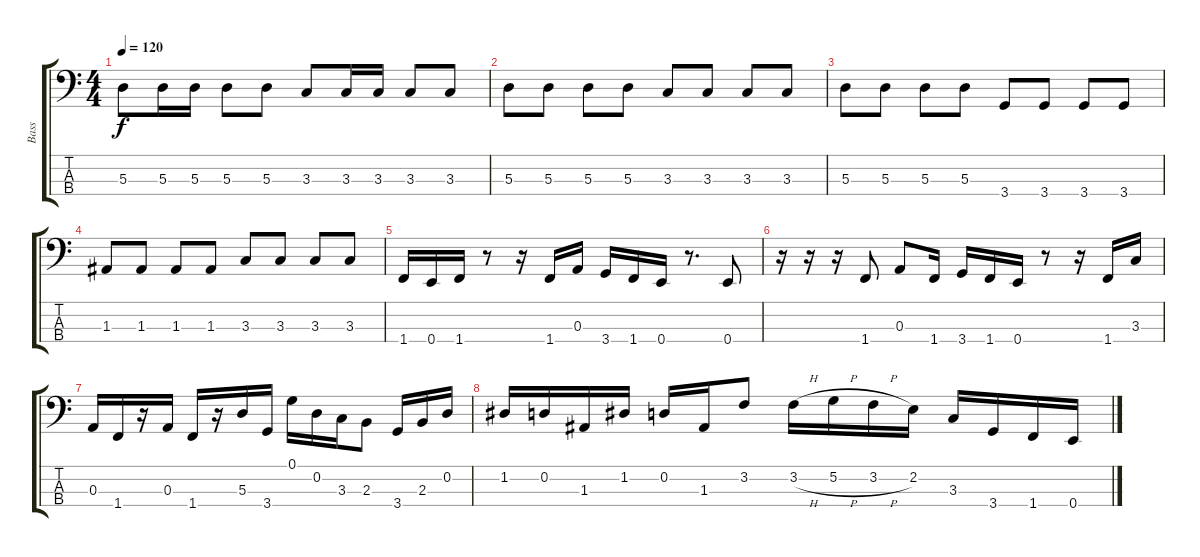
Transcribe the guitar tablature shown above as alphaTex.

\track ("Bass" "Bass") {instrument electricbasspick}
\staff {score tabs}
\tuning (G2 D2 A1 E1) {hide}
\ts (4 4)
\tempo 120
\clef f4
\ks c
5.3.8{dy f instrument electricbasspick} 5.3.16 5.3.16 5.3.8 5.3.8 3.3.8 3.3.16 3.3.16 3.3.8 3.3.8 |
5.3.8 5.3.8 5.3.8 5.3.8 3.3.8 3.3.8 3.3.8 3.3.8 |
5.3.8 5.3.8 5.3.8 5.3.8 3.4.8 3.4.8 3.4.8 3.4.8 |
1.3.8 1.3.8 1.3.8 1.3.8 3.3.8 3.3.8 3.3.8 3.3.8 |
1.4.16 0.4.16 1.4.16 r.8 r.16 1.4.16 0.3.16 3.4.16 1.4.16 0.4.16 r.8{d} 0.4.8 |
r.16 r.16 r.16 1.4.8 0.3.8 1.4.16 3.4.16 1.4.16 0.4.16 r.8 r.16 1.4.16 3.3.16 |
0.3.16 1.4.16 r.16 0.3.16 1.4.16 r.16 5.3.16 3.4.16 0.1.16 0.2.16 3.3.16 2.3.8 3.4.16 2.3.16 0.2.16 |
1.2.16 0.2.16 1.3.16 1.2.16 0.2.16 1.3.16 3.2.8 3.2{h}.16 5.2{h}.16 3.2{h}.16 2.2.16 3.3.16 3.4.16 1.4.16 0.4.16
